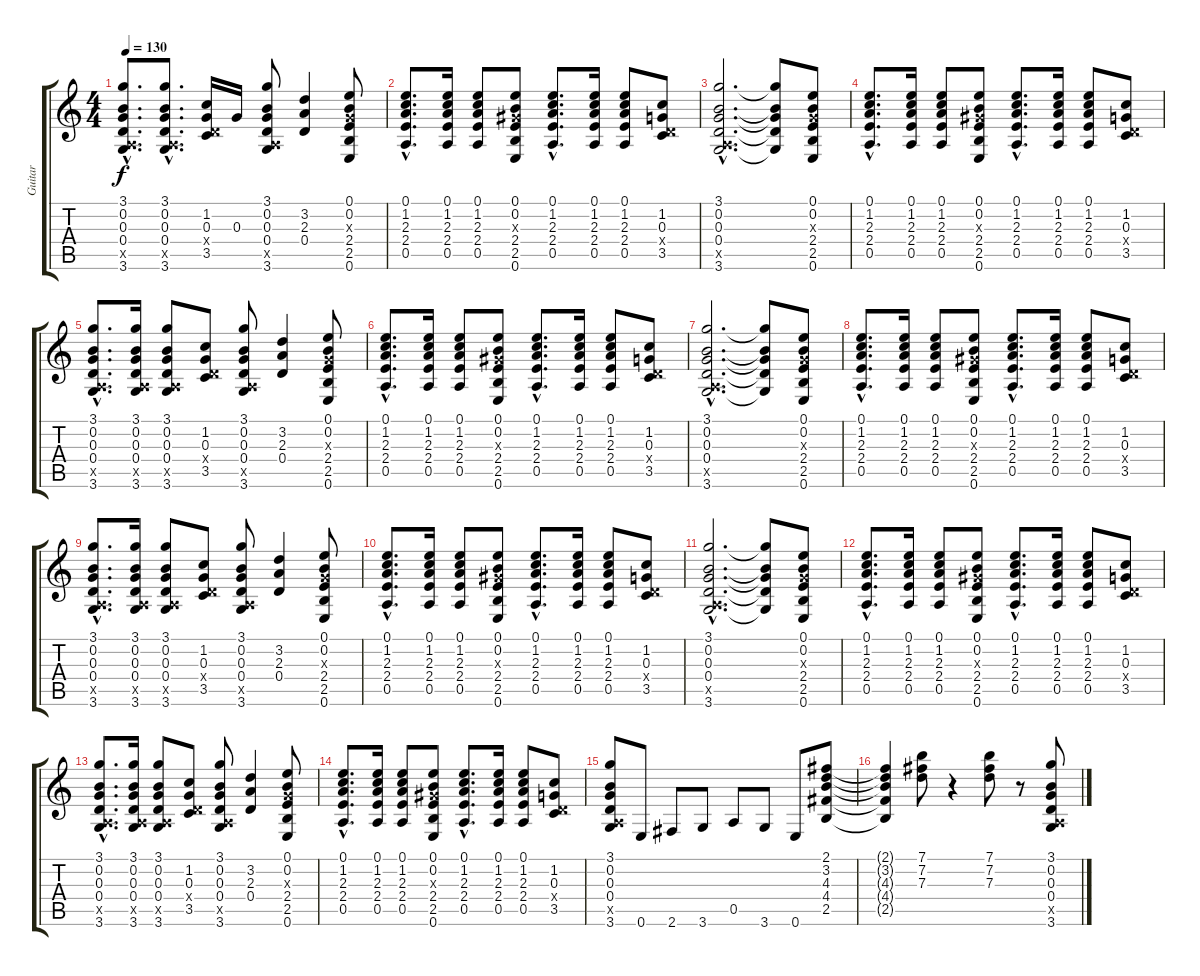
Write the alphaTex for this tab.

\track ("Guitar" "Guitar") {instrument distortionguitar}
\staff {score tabs}
\tuning (E4 B3 G3 D3 A2 E2) {hide}
\ts (4 4)
\tempo 130
\clef g2
\ks c
(3.1{hac} 0.2{hac} 0.3{hac} 0.4{hac} 0.5{hac x} 3.6{hac}).8{d dy f} (3.1{hac} 0.2{hac} 0.3{hac} 0.4{hac} 0.5{hac x} 3.6{hac}).8{d} (1.2 0.3 0.4{x} 3.5).16 0.3.16 (3.1 0.2 0.3 0.4 0.5{x} 3.6).8 (3.2 2.3 0.4).4 (0.1 0.2 0.3{x} 2.4 2.5 0.6).8 |
(0.1{hac} 1.2{hac} 2.3{hac} 2.4{hac} 0.5{hac}).8{d} (0.1 1.2 2.3 2.4 0.5).16 (0.1 1.2 2.3 2.4 0.5).8 (0.1 0.2 1.3{x} 2.4 2.5 0.6).8 (0.1{hac} 1.2{hac} 2.3{hac} 2.4{hac} 0.5{hac}).8{d} (0.1 1.2 2.3 2.4 0.5).16 (0.1 1.2 2.3 2.4 0.5).8 (1.2 0.3 0.4{x} 3.5).8 |
(3.1{hac} 0.2{hac} 0.3{hac} 0.4{hac} 0.5{hac x} 3.6{hac}).2{d} (3.1{t} 0.2{t} 0.3{t} 0.4{t} 3.6{t}).8 (0.1 0.2 0.3{x} 2.4 2.5 0.6).8 |
(0.1{hac} 1.2{hac} 2.3{hac} 2.4{hac} 0.5{hac}).8{d} (0.1 1.2 2.3 2.4 0.5).16 (0.1 1.2 2.3 2.4 0.5).8 (0.1 0.2 1.3{x} 2.4 2.5 0.6).8 (0.1{hac} 1.2{hac} 2.3{hac} 2.4{hac} 0.5{hac}).8{d} (0.1 1.2 2.3 2.4 0.5).16 (0.1 1.2 2.3 2.4 0.5).8 (1.2 0.3 0.4{x} 3.5).8 |
(3.1{hac} 0.2{hac} 0.3{hac} 0.4{hac} 0.5{hac x} 3.6{hac}).8{d} (3.1 0.2 0.3 0.4 0.5{x} 3.6).16 (3.1 0.2 0.3 0.4 0.5{x} 3.6).8 (1.2 0.3 0.4{x} 3.5).8 (3.1 0.2 0.3 0.4 0.5{x} 3.6).8 (3.2 2.3 0.4).4 (0.1 0.2 0.3{x} 2.4 2.5 0.6).8 |
(0.1{hac} 1.2{hac} 2.3{hac} 2.4{hac} 0.5{hac}).8{d} (0.1 1.2 2.3 2.4 0.5).16 (0.1 1.2 2.3 2.4 0.5).8 (0.1 0.2 1.3{x} 2.4 2.5 0.6).8 (0.1{hac} 1.2{hac} 2.3{hac} 2.4{hac} 0.5{hac}).8{d} (0.1 1.2 2.3 2.4 0.5).16 (0.1 1.2 2.3 2.4 0.5).8 (1.2 0.3 0.4{x} 3.5).8 |
(3.1{hac} 0.2{hac} 0.3{hac} 0.4{hac} 0.5{hac x} 3.6{hac}).2{d} (3.1{t} 0.2{t} 0.3{t} 0.4{t} 3.6{t}).8 (0.1 0.2 0.3{x} 2.4 2.5 0.6).8 |
(0.1{hac} 1.2{hac} 2.3{hac} 2.4{hac} 0.5{hac}).8{d} (0.1 1.2 2.3 2.4 0.5).16 (0.1 1.2 2.3 2.4 0.5).8 (0.1 0.2 1.3{x} 2.4 2.5 0.6).8 (0.1{hac} 1.2{hac} 2.3{hac} 2.4{hac} 0.5{hac}).8{d} (0.1 1.2 2.3 2.4 0.5).16 (0.1 1.2 2.3 2.4 0.5).8 (1.2 0.3 0.4{x} 3.5).8 |
(3.1{hac} 0.2{hac} 0.3{hac} 0.4{hac} 0.5{hac x} 3.6{hac}).8{d} (3.1 0.2 0.3 0.4 0.5{x} 3.6).16 (3.1 0.2 0.3 0.4 0.5{x} 3.6).8 (1.2 0.3 0.4{x} 3.5).8 (3.1 0.2 0.3 0.4 0.5{x} 3.6).8 (3.2 2.3 0.4).4 (0.1 0.2 0.3{x} 2.4 2.5 0.6).8 |
(0.1{hac} 1.2{hac} 2.3{hac} 2.4{hac} 0.5{hac}).8{d} (0.1 1.2 2.3 2.4 0.5).16 (0.1 1.2 2.3 2.4 0.5).8 (0.1 0.2 1.3{x} 2.4 2.5 0.6).8 (0.1{hac} 1.2{hac} 2.3{hac} 2.4{hac} 0.5{hac}).8{d} (0.1 1.2 2.3 2.4 0.5).16 (0.1 1.2 2.3 2.4 0.5).8 (1.2 0.3 0.4{x} 3.5).8 |
(3.1{hac} 0.2{hac} 0.3{hac} 0.4{hac} 0.5{hac x} 3.6{hac}).2{d} (3.1{t} 0.2{t} 0.3{t} 0.4{t} 3.6{t}).8 (0.1 0.2 0.3{x} 2.4 2.5 0.6).8 |
(0.1{hac} 1.2{hac} 2.3{hac} 2.4{hac} 0.5{hac}).8{d} (0.1 1.2 2.3 2.4 0.5).16 (0.1 1.2 2.3 2.4 0.5).8 (0.1 0.2 1.3{x} 2.4 2.5 0.6).8 (0.1{hac} 1.2{hac} 2.3{hac} 2.4{hac} 0.5{hac}).8{d} (0.1 1.2 2.3 2.4 0.5).16 (0.1 1.2 2.3 2.4 0.5).8 (1.2 0.3 0.4{x} 3.5).8 |
(3.1{hac} 0.2{hac} 0.3{hac} 0.4{hac} 0.5{hac x} 3.6{hac}).8{d} (3.1 0.2 0.3 0.4 0.5{x} 3.6).16 (3.1 0.2 0.3 0.4 0.5{x} 3.6).8 (1.2 0.3 0.4{x} 3.5).8 (3.1 0.2 0.3 0.4 0.5{x} 3.6).8 (3.2 2.3 0.4).4 (0.1 0.2 0.3{x} 2.4 2.5 0.6).8 |
(0.1{hac} 1.2{hac} 2.3{hac} 2.4{hac} 0.5{hac}).8{d} (0.1 1.2 2.3 2.4 0.5).16 (0.1 1.2 2.3 2.4 0.5).8 (0.1 0.2 1.3{x} 2.4 2.5 0.6).8 (0.1{hac} 1.2{hac} 2.3{hac} 2.4{hac} 0.5{hac}).8{d} (0.1 1.2 2.3 2.4 0.5).16 (0.1 1.2 2.3 2.4 0.5).8 (1.2 0.3 0.4{x} 3.5).8 |
(3.1 0.2 0.3 0.4 0.5{x} 3.6).8 0.6.8 2.6.8 3.6.8 0.5.8 3.6.8 0.6.8 (2.1 3.2 4.3 4.4 2.5).8 |
(2.1{t} 3.2{t} 4.3{t} 4.4{t} 2.5{t}).4 (7.1 7.2 7.3).8 r.4 (7.1 7.2 7.3).8 r.8 (3.1 0.2 0.3 0.4 0.5{x} 3.6).8
